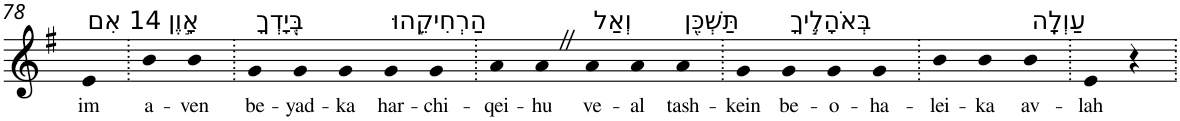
**kern	**text
*part1	*part1
*staff1	*staff1
*I"Piano	*
*I'Pno	*
!!LO:PB:g=z
*clefG2	*
*k[f#]	*
*G:	*
=78	=78
!LO:TX:a:t=14 אִם	!
!	!LO:LY:b
4e	im
=79.	=79.
!LO:TX:a:t=אָ֣וֶן	!
!	!LO:LY:b
4b	a-
!	!LO:LY:b
4b	-ven
=80.	=80.
!LO:TX:a:t=בְּ֭יָדְךָ	!
!	!LO:LY:b
4g	be-
!	!LO:LY:b
4g	-yad-
!	!LO:LY:b
4g	-ka
!LO:TX:a:t=הַרְחִיקֵ֑הוּ	!
!	!LO:LY:b
4g	har-
!	!LO:LY:b
4g	-chi-
=81.	=81.
!	!LO:LY:b
4a	-qei-
!	!LO:LY:b
4aZ	-hu
!LO:TX:a:t=וְאַל	!
!	!LO:LY:b
4a	ve-
!	!LO:LY:b
4a	-al
!LO:TX:a:t=תַּשְׁכֵּ֖ן	!
!	!LO:LY:b
4a	tash-
=82.	=82.
!	!LO:LY:b
4g	-kein
!LO:TX:a:t=בְּאֹהָלֶ֣יךָ	!
!	!LO:LY:b
4g	be-
!	!LO:LY:b
4g	-o-
!	!LO:LY:b
4g	-ha-
=83.	=83.
!	!LO:LY:b
4b	-lei-
!	!LO:LY:b
4b	-ka
!LO:TX:a:t=עַוְלָֽה	!
!	!LO:LY:b
4b	av-
=84.	=84.
!	!LO:LY:b
4e	-lah
4r	.
=.	=.
*-	*-
